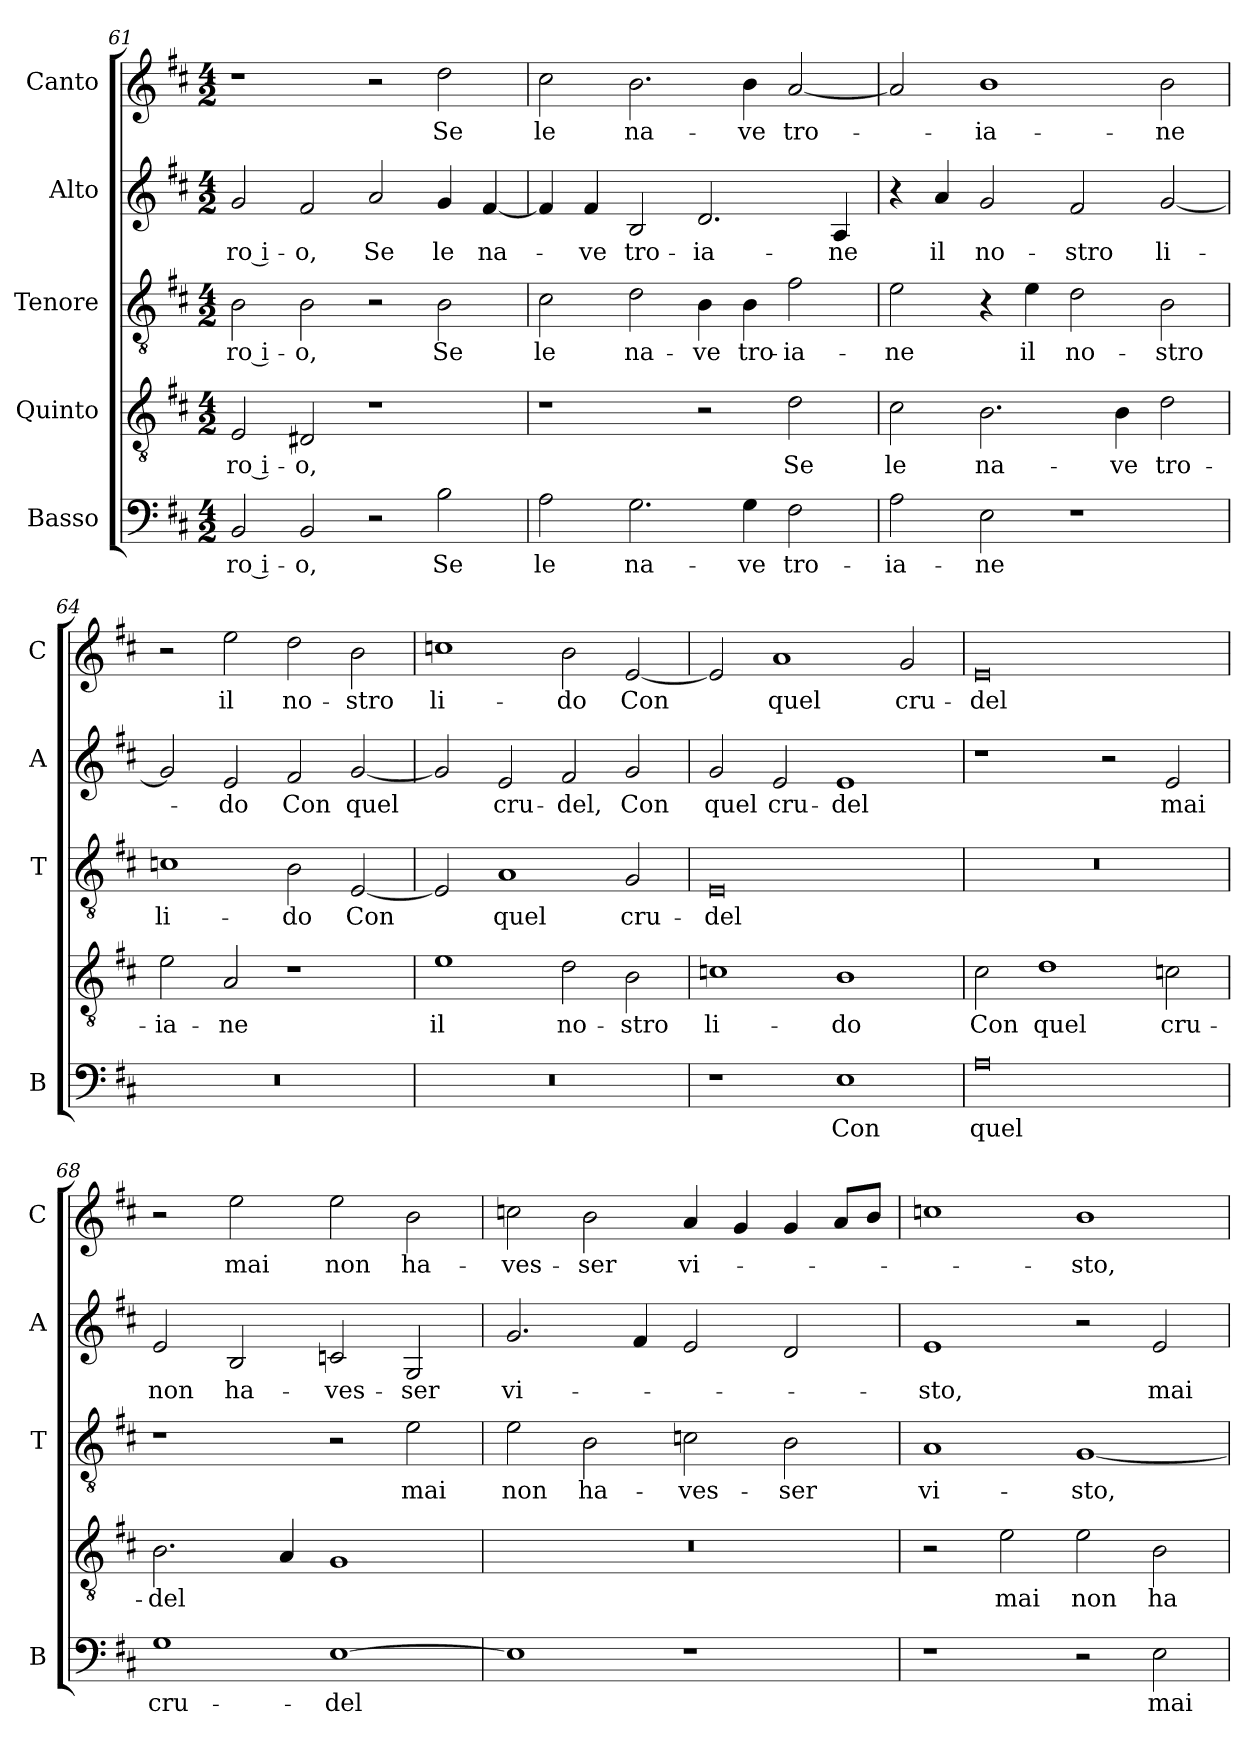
**kern	**text	**kern	**text	**kern	**text	**kern	**text	**kern	**text
*part5	*part5	*part4	*part4	*part3	*part3	*part2	*part2	*part1	*part1
*staff5	*staff5	*staff4	*staff4	*staff3	*staff3	*staff2	*staff2	*staff1	*staff1
*I"Basso	*	*I"Quinto	*	*I"Tenore	*	*I"Alto	*	*I"Canto	*
*I'B	*	*	*	*I'T	*	*I'A	*	*I'C	*
*clefF4	*	*clefGv2	*	*clefGv2	*	*clefG2	*	*clefG2	*
*k[f#c#]	*	*k[f#c#]	*	*k[f#c#]	*	*k[f#c#]	*	*k[f#c#]	*
*D:	*	*D:	*	*D:	*	*D:	*	*D:	*
*M4/2	*	*M4/2	*	*M4/2	*	*M4/2	*	*M4/2	*
=61	=61	=61	=61	=61	=61	=61	=61	=61	=61
!	!LO:LY:b	!	!LO:LY:b	!	!LO:LY:b	!	!LO:LY:b	!	!
2BB/	-ro i-	2E/	-ro i-	2B\	-ro i-	2g/	-ro i-	1r	.
!	!LO:LY:b	!	!LO:LY:b	!	!LO:LY:b	!	!LO:LY:b	!	!
2BB/	-o,	2D#X/	-o,	2B\	-o,	2f#/	-o,	.	.
!	!	!	!	!	!	!	!LO:LY:b	!	!
2r	.	1r	.	2r	.	2a/	Se	2r	.
!	!LO:LY:b	!	!	!	!LO:LY:b	!	!LO:LY:b	!	!LO:LY:b
2B\	Se	.	.	2B\	Se	4g/	le	2dd\	Se
!	!	!	!	!	!	!	!LO:LY:b	!	!
.	.	.	.	.	.	[4f#/	na-	.	.
=62	=62	=62	=62	=62	=62	=62	=62	=62	=62
!	!LO:LY:b	!	!	!	!LO:LY:b	!	!	!	!LO:LY:b
2A\	le	1r	.	2c#\	le	4f#/]	.	2cc#\	le
!	!	!	!	!	!	!	!LO:LY:b	!	!
.	.	.	.	.	.	4f#/	-ve	.	.
!	!LO:LY:b	!	!	!	!LO:LY:b	!	!LO:LY:b	!	!LO:LY:b
2.G\	na-	.	.	2d\	na-	2B/	tro-	2.b\	na-
!	!	!	!	!	!LO:LY:b	!	!LO:LY:b	!	!
.	.	2r	.	4B\	-ve	2.d/	-ia-	.	.
!	!LO:LY:b	!	!	!	!LO:LY:b	!	!	!	!LO:LY:b
4G\	-ve	.	.	4B\	tro-	.	.	4b\	-ve
!	!LO:LY:b	!	!LO:LY:b	!	!LO:LY:b	!	!	!	!LO:LY:b
2F#\	tro-	2d\	Se	2f#\	-ia-	.	.	[2a/	tro-
!	!	!	!	!	!	!	!LO:LY:b	!	!
.	.	.	.	.	.	4A/	-ne	.	.
=63	=63	=63	=63	=63	=63	=63	=63	=63	=63
!	!LO:LY:b	!	!LO:LY:b	!	!LO:LY:b	!	!	!	!
2A\	-ia-	2c#\	le	2e\	-ne	4r	.	2a/]	.
!	!	!	!	!	!	!	!LO:LY:b	!	!
.	.	.	.	.	.	4a/	il	.	.
!	!LO:LY:b	!	!LO:LY:b	!	!	!	!LO:LY:b	!	!LO:LY:b
2E\	-ne	2.B\	na-	4r	.	2g/	no-	1b	-ia-
!	!	!	!	!	!LO:LY:b	!	!	!	!
.	.	.	.	4e\	il	.	.	.	.
!	!	!	!	!	!LO:LY:b	!	!LO:LY:b	!	!
1r	.	.	.	2d\	no-	2f#/	-stro	.	.
!	!	!	!LO:LY:b	!	!	!	!	!	!
.	.	4B\	-ve	.	.	.	.	.	.
!	!	!	!LO:LY:b	!	!LO:LY:b	!	!LO:LY:b	!	!LO:LY:b
.	.	2d\	tro-	2B\	-stro	[2g/	li-	2b\	-ne
!!LO:PB:g=z
=64	=64	=64	=64	=64	=64	=64	=64	=64	=64
!	!	!	!LO:LY:b	!	!LO:LY:b	!	!	!	!
0r	.	2e\	-ia-	1cn	li-	2g/]	.	2r	.
!	!	!	!LO:LY:b	!	!	!	!LO:LY:b	!	!LO:LY:b
.	.	2A/	-ne	.	.	2e/	-do	2ee\	il
!	!	!	!	!	!LO:LY:b	!	!LO:LY:b	!	!LO:LY:b
.	.	1r	.	2B\	-do	2f#/	Con	2dd\	no-
!	!	!	!	!	!LO:LY:b	!	!LO:LY:b	!	!LO:LY:b
.	.	.	.	[2E/	Con	[2g/	quel	2b\	-stro
=65	=65	=65	=65	=65	=65	=65	=65	=65	=65
!	!	!	!LO:LY:b	!	!	!	!	!	!LO:LY:b
0r	.	1e	il	2E/]	.	2g/]	.	1ccn	li-
!	!	!	!	!	!LO:LY:b	!	!LO:LY:b	!	!
.	.	.	.	1A	quel	2e/	cru-	.	.
!	!	!	!LO:LY:b	!	!	!	!LO:LY:b	!	!LO:LY:b
.	.	2d\	no-	.	.	2f#/	-del,	2b\	-do
!	!	!	!LO:LY:b	!	!LO:LY:b	!	!LO:LY:b	!	!LO:LY:b
.	.	2B\	-stro	2G/	cru-	2g/	Con	[2e/	Con
=66	=66	=66	=66	=66	=66	=66	=66	=66	=66
!	!	!	!LO:LY:b	!	!LO:LY:b	!	!LO:LY:b	!	!
1r	.	1cn	li-	0E	-del	2g/	quel	2e/]	.
!	!	!	!	!	!	!	!LO:LY:b	!	!LO:LY:b
.	.	.	.	.	.	2e/	cru-	1a	quel
!	!LO:LY:b	!	!LO:LY:b	!	!	!	!LO:LY:b	!	!
1E	Con	1B	-do	.	.	1e	-del	.	.
!	!	!	!	!	!	!	!	!	!LO:LY:b
.	.	.	.	.	.	.	.	2g/	cru-
=67	=67	=67	=67	=67	=67	=67	=67	=67	=67
!	!LO:LY:b	!	!LO:LY:b	!	!	!	!	!	!LO:LY:b
0A	quel	2c#\	Con	0r	.	1r	.	0e	-del
!	!	!	!LO:LY:b	!	!	!	!	!	!
.	.	1d	quel	.	.	.	.	.	.
.	.	.	.	.	.	2r	.	.	.
!	!	!	!LO:LY:b	!	!	!	!LO:LY:b	!	!
.	.	2cn\	cru-	.	.	2e/	mai	.	.
=68	=68	=68	=68	=68	=68	=68	=68	=68	=68
!	!LO:LY:b	!	!LO:LY:b	!	!	!	!LO:LY:b	!	!
1G	cru-	2.B\	-del	1r	.	2e/	non	2r	.
!	!	!	!	!	!	!	!LO:LY:b	!	!LO:LY:b
.	.	.	.	.	.	2B/	ha-	2ee\	mai
.	.	4A/	.	.	.	.	.	.	.
!	!LO:LY:b	!	!	!	!	!	!LO:LY:b	!	!LO:LY:b
[1E	-del	1G	.	2r	.	2cn/	-ves-	2ee\	non
!	!	!	!	!	!LO:LY:b	!	!LO:LY:b	!	!LO:LY:b
.	.	.	.	2e\	mai	2G/	-ser	2b\	ha-
!!LO:LB:g=z
=69	=69	=69	=69	=69	=69	=69	=69	=69	=69
!	!	!	!	!	!LO:LY:b	!	!LO:LY:b	!	!LO:LY:b
1E]	.	0r	.	2e\	non	2.g/	vi-	2ccn\	-ves-
!	!	!	!	!	!LO:LY:b	!	!	!	!LO:LY:b
.	.	.	.	2B\	ha-	.	.	2b\	-ser
.	.	.	.	.	.	4f#/	.	.	.
!	!	!	!	!	!LO:LY:b	!	!	!	!LO:LY:b
1r	.	.	.	2cn\	-ves-	2e/	.	4a/	vi-
.	.	.	.	.	.	.	.	4g/	.
!	!	!	!	!	!LO:LY:b	!	!	!	!
.	.	.	.	2B\	-ser	2d/	.	4g/	.
.	.	.	.	.	.	.	.	8a/L	.
.	.	.	.	.	.	.	.	8b/J	.
=70	=70	=70	=70	=70	=70	=70	=70	=70	=70
!	!	!	!	!	!LO:LY:b	!	!LO:LY:b	!	!
1r	.	2r	.	1A	vi-	1e	-sto,	1ccn	.
!	!	!	!LO:LY:b	!	!	!	!	!	!
.	.	2e\	mai	.	.	.	.	.	.
!	!	!	!LO:LY:b	!	!LO:LY:b	!	!	!	!LO:LY:b
2r	.	2e\	non	[1G	-sto,	2r	.	1b	-sto,
!	!LO:LY:b	!	!LO:LY:b	!	!	!	!LO:LY:b	!	!
2E\	mai	2B\	ha-	.	.	2e/	mai	.	.
=	=	=	=	=	=	=	=	=	=
*-	*-	*-	*-	*-	*-	*-	*-	*-	*-
